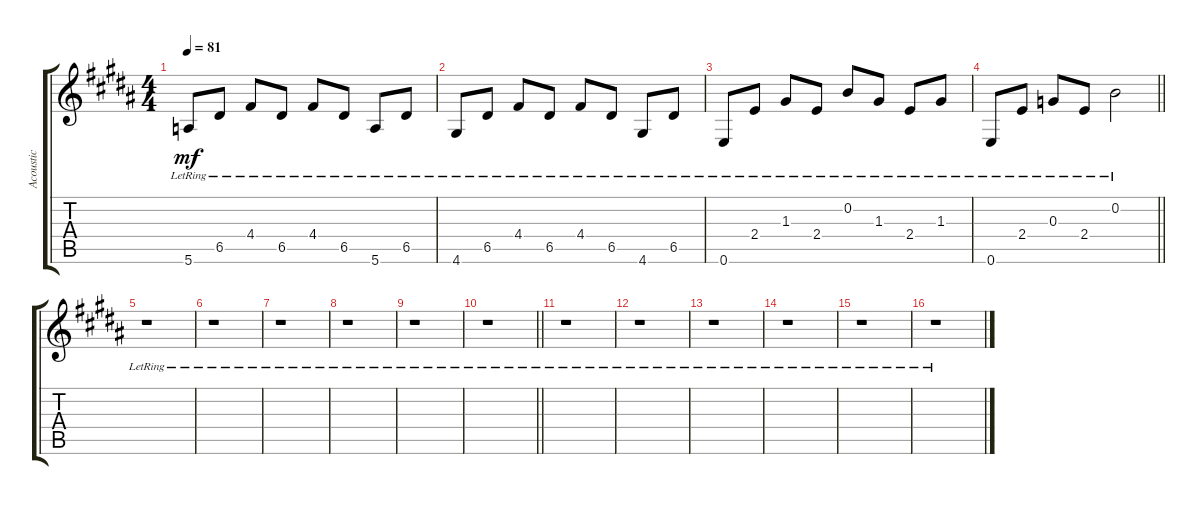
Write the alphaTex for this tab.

\track ("Acoustic " "Acoustic ") {instrument acousticguitarsteel}
\staff {score tabs}
\tuning (E4 B3 G3 D3 A2 E2) {hide}
\ts (4 4)
\tempo 81
\clef g2
\ks b
5.6{lr}.8{dy mf} 6.5{lr}.8 4.4{lr}.8 6.5{lr}.8 4.4{lr}.8 6.5{lr}.8 5.6{lr}.8 6.5{lr}.8 |
4.6{lr}.8 6.5{lr}.8 4.4{lr}.8 6.5{lr}.8 4.4{lr}.8 6.5{lr}.8 4.6{lr}.8 6.5{lr}.8 |
0.6{lr}.8 2.4{lr}.8 1.3{lr}.8 2.4{lr}.8 0.2{lr}.8 1.3{lr}.8 2.4{lr}.8 1.3{lr}.8 |
\barLineRight lightlight
0.6{lr}.8 2.4{lr}.8 0.3{lr}.8 2.4{lr}.8 0.2{lr}.2 |
r.1 |
r.1 |
r.1 |
r.1 |
r.1 |
\barLineRight lightlight
r.1 |
r.1 |
r.1 |
r.1 |
r.1 |
r.1 |
r.1
